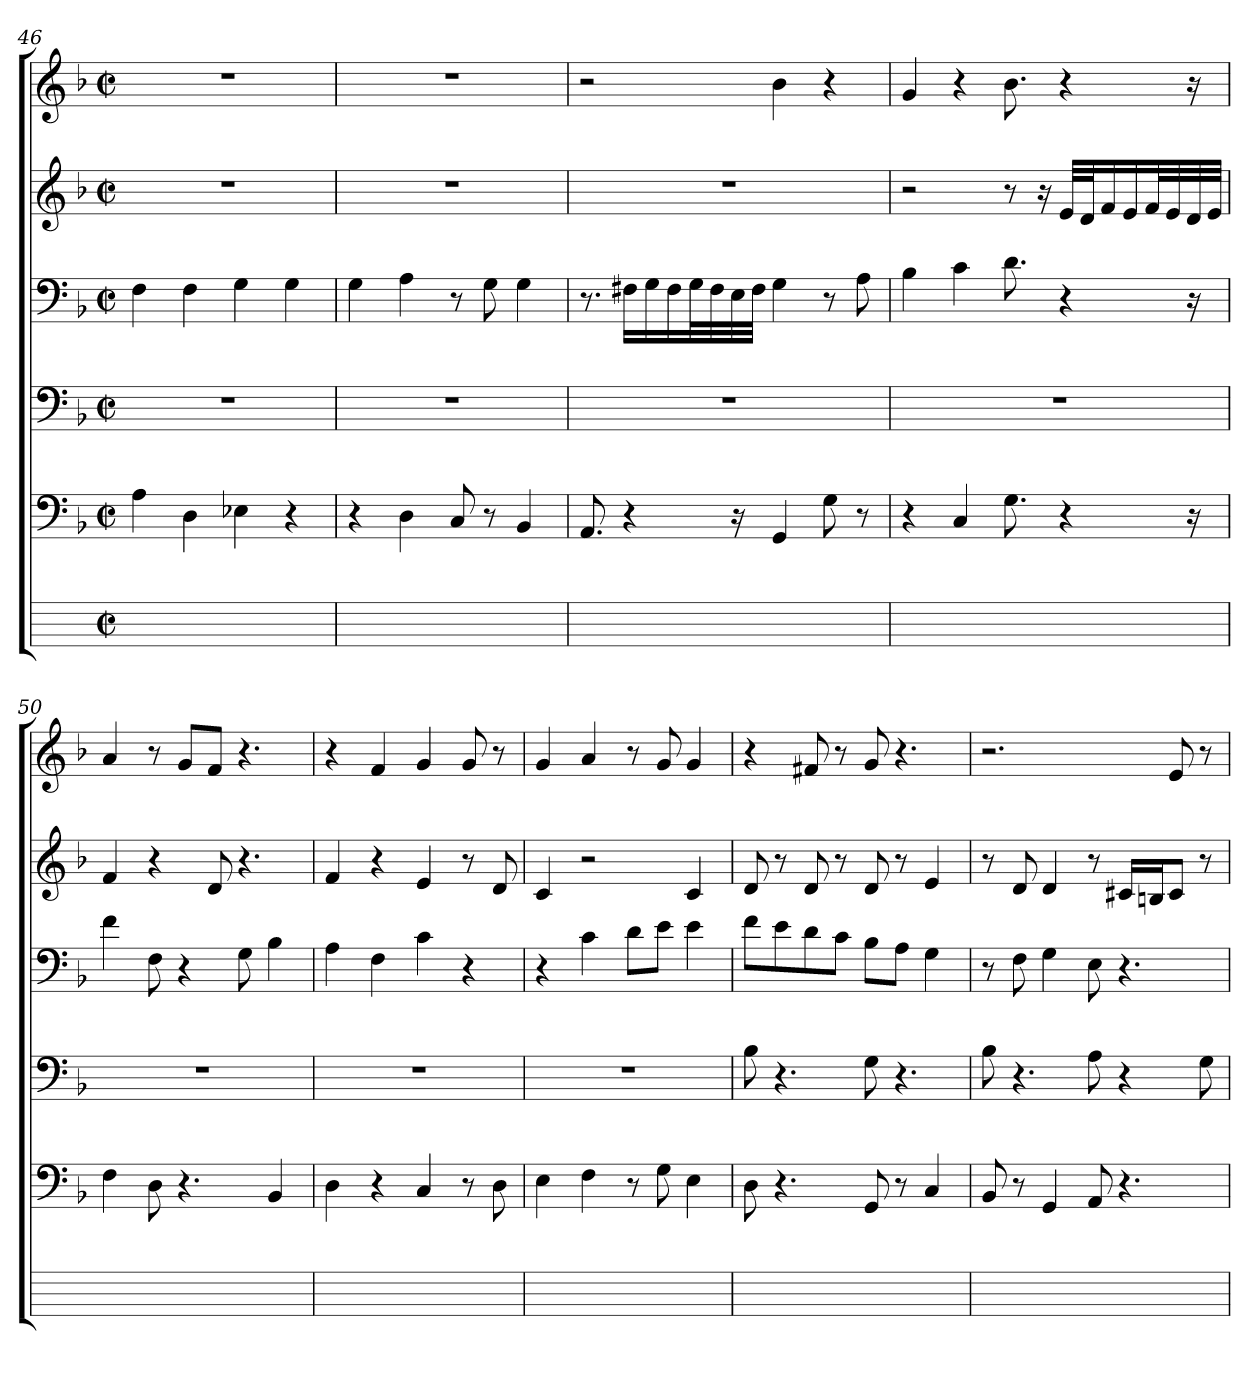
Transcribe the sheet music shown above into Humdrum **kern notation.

**kern	**kern	**kern	**kern	**kern	**kern
*part6	*part5	*part4	*part3	*part2	*part1
*staff6	*staff5	*staff4	*staff3	*staff2	*staff1
*	*clefF4	*clefF4	*clefF4	*clefG2	*clefG2
*	*k[b-]	*k[b-]	*k[b-]	*k[b-]	*k[b-]
*	*F:	*F:	*F:	*F:	*F:
*M2/2	*M2/2	*M2/2	*M2/2	*M2/2	*M2/2
*met(c|)	*met(c|)	*met(c|)	*met(c|)	*met(c|)	*met(c|)
=46	=46	=46	=46	=46	=46
1ryy	4A	1r	4F	1r	1r
.	4D	.	4F	.	.
.	4E-X	.	4G	.	.
.	4r	.	4G	.	.
=47	=47	=47	=47	=47	=47
1ryy	4r	1r	4G	1r	1r
.	4D	.	4A	.	.
.	8C	.	8r	.	.
.	8r	.	8G	.	.
.	4BB-	.	4G	.	.
=48	=48	=48	=48	=48	=48
1ryy	8.AA	1r	8.r	1r	2r
.	4r	.	16F#XiLL	.	.
.	.	.	16Gj	.	.
.	.	.	16F#i	.	.
.	.	.	32GiL	.	.
.	.	.	32F#i	.	.
.	16r	.	32Ei	.	.
.	.	.	32F#iJJJ	.	.
.	4GG	.	4G	.	4b-
.	8G	.	8r	.	4r
.	8r	.	8A	.	.
=49	=49	=49	=49	=49	=49
1ryy	4r	1r	4B-	2r	4g
.	4C	.	4c	.	4r
.	8.G	.	8.d	8r	8.b-
.	.	.	.	16r	.
.	4r	.	4r	32eiLLL	4r
.	.	.	.	32diJ	.
.	.	.	.	16fj	.
.	.	.	.	16ei	.
.	.	.	.	32fiL	.
.	.	.	.	32ei	.
.	16r	.	16r	32di	16r
.	.	.	.	32eiJJJ	.
=50	=50	=50	=50	=50	=50
1ryy	4F	1r	4f	4f	4a
.	8D	.	8F	4r	8r
.	4.r	.	4r	.	8gL
.	.	.	.	8d	8fJ
.	.	.	8G	4.r	4.r
.	4BB-	.	4B-	.	.
=51	=51	=51	=51	=51	=51
1ryy	4D	1r	4A	4f	4r
.	4r	.	4F	4r	4f
.	4C	.	4c	4e	4g
.	8r	.	4r	8r	8g
.	8D	.	.	8d	8r
=52	=52	=52	=52	=52	=52
1ryy	4E	1r	4r	4c	4g
.	4F	.	4c	2r	4a
.	8r	.	8dL	.	8r
.	8G	.	8eZJ	.	8g
.	4E	.	4e	4c	4g
=53	=53	=53	=53	=53	=53
1ryy	8D	8B-	8fL	8d	4r
.	4.r	4.r	8e	8r	.
.	.	.	8d	8d	8f#X
.	.	.	8cJ	8r	8r
.	8GG	8G	8B-L	8d	8g
.	8r	4.r	8AJ	8r	4.r
.	4C	.	4G	4e	.
=54	=54	=54	=54	=54	=54
1ryy	8BB-	8B-	8r	8r	2.r
.	8r	4.r	8F	8d	.
.	4GG	.	4G	4d	.
.	8AA	8A	8E	8r	.
.	4.r	4r	4.r	16c#XiLL	.
.	.	.	.	16BniJ	.
.	.	.	.	8c#J	8e
.	.	8G	.	8r	8r
=	=	=	=	=	=
*-	*-	*-	*-	*-	*-
